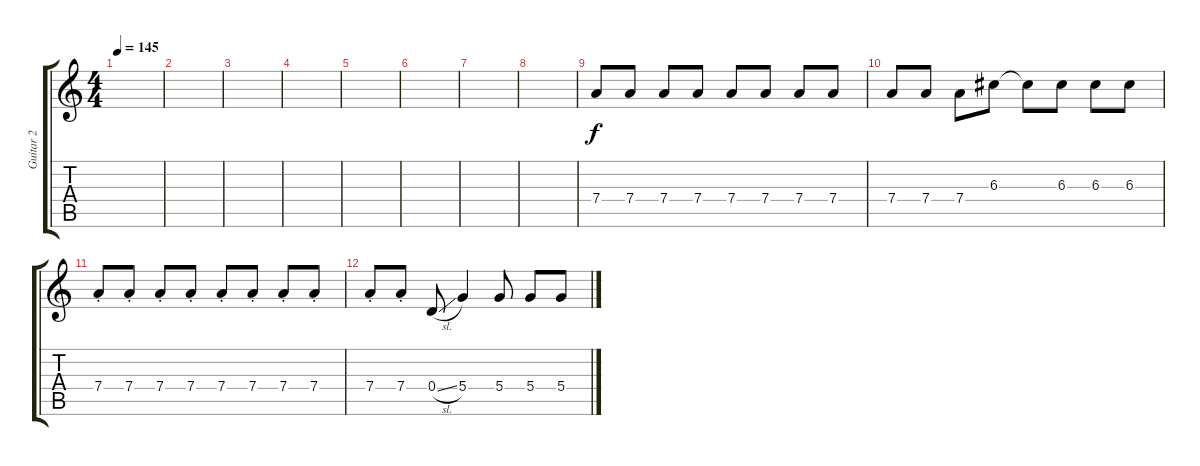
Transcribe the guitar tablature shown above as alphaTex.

\track ("Guitar 2" "Guitar 2") {instrument electricguitarjazz}
\staff {score tabs}
\tuning (E4 B3 G3 D3 A2 E2) {hide}
\ts (4 4)
\tempo 145
\clef g2
\ks c
|
|
|
|
|
|
|
|
7.4.8 7.4.8 7.4.8 7.4.8 7.4.8 7.4.8 7.4.8 7.4.8 |
7.4.8 7.4.8 7.4.8 6.3.8 6.3{t}.8 6.3.8 6.3.8 6.3.8 |
7.4{st}.8 7.4{st}.8 7.4{st}.8 7.4{st}.8 7.4{st}.8 7.4{st}.8 7.4{st}.8 7.4{st}.8 |
7.4{st}.8 7.4{st}.8 0.4{sl}.8 5.4.4 5.4.8 5.4.8 5.4.8
